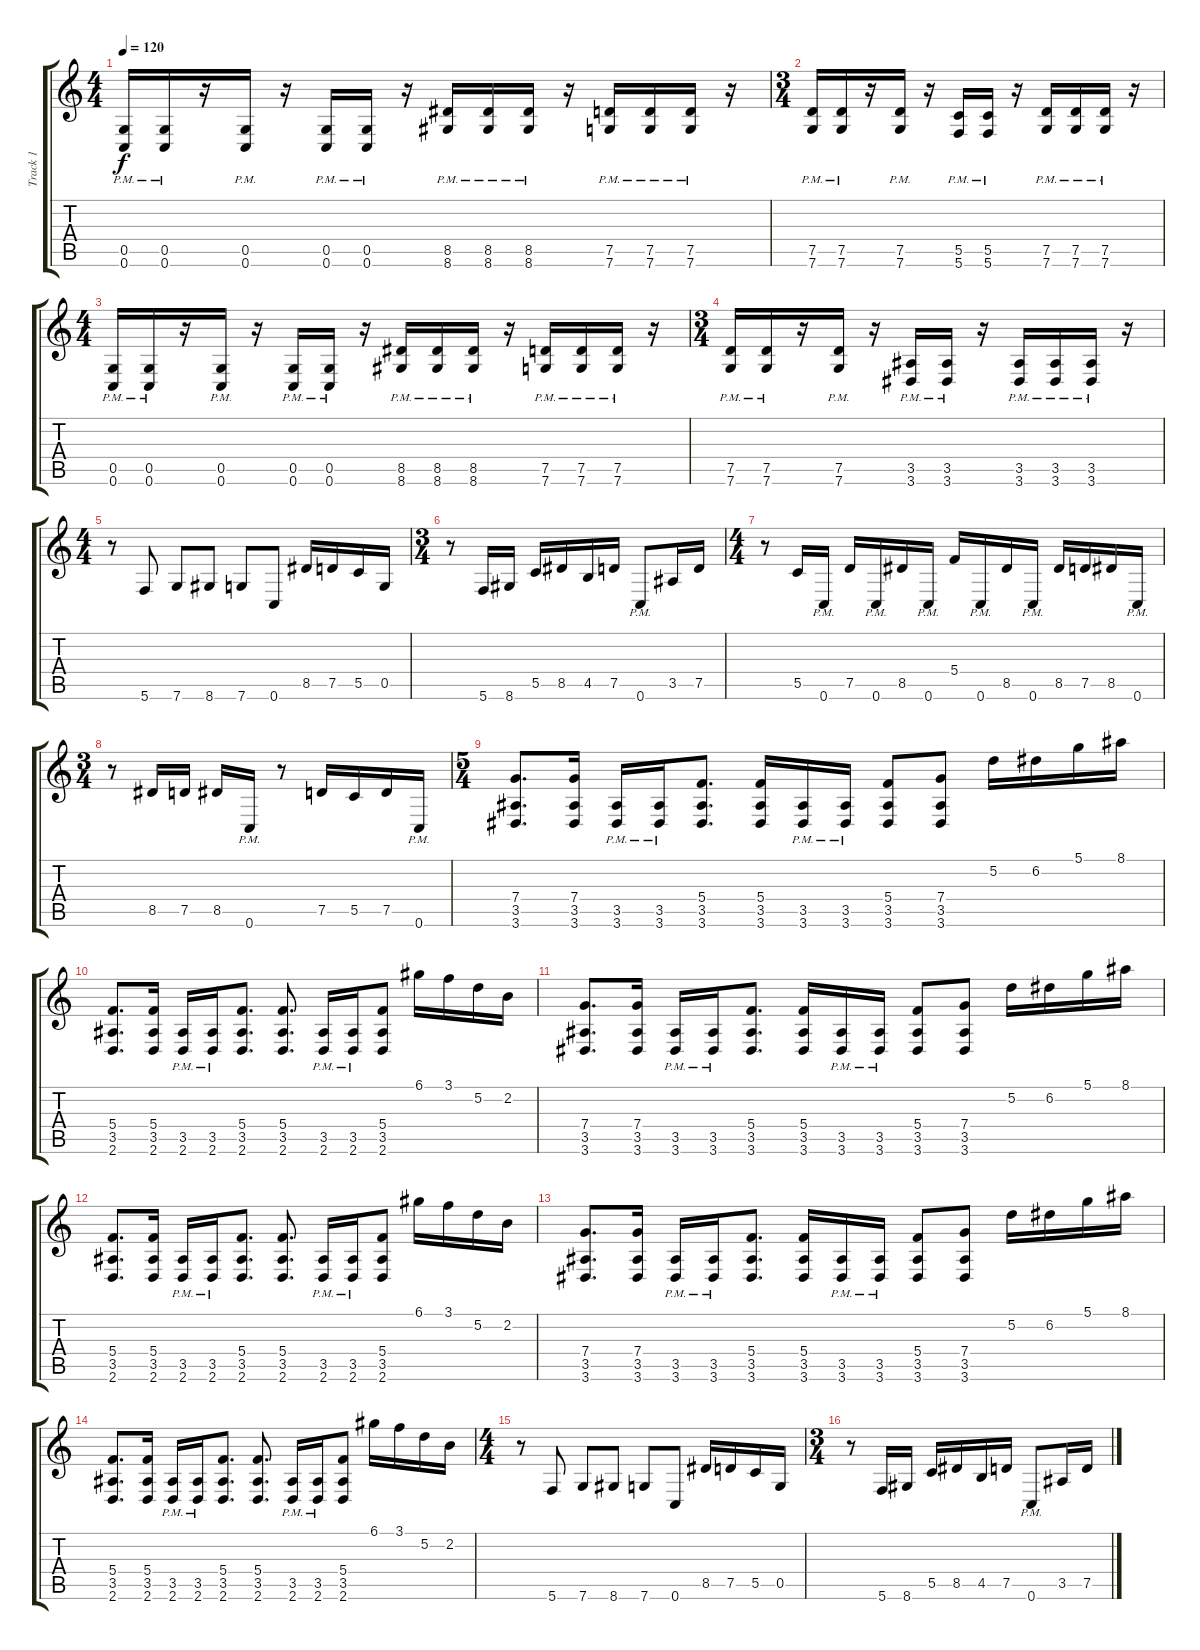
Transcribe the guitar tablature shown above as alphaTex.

\track ("Track 1" "Track 1") {instrument distortionguitar}
\staff {score tabs}
\tuning (D4 A3 F3 C3 G2 C2) {hide}
\ts (4 4)
\tempo 120
\clef g2
\ks c
(0.5{pm} 0.6{pm}).16{dy f} (0.5{pm} 0.6{pm}).16 r.16 (0.5{pm} 0.6{pm}).16 r.16 (0.5{pm} 0.6{pm}).16 (0.5{pm} 0.6{pm}).16 r.16 (8.5{pm} 8.6{pm}).16 (8.5{pm} 8.6{pm}).16 (8.5{pm} 8.6{pm}).16 r.16 (7.5{pm} 7.6{pm}).16 (7.5{pm} 7.6{pm}).16 (7.5{pm} 7.6{pm}).16 r.16 |
\ts (3 4)
(7.5{pm} 7.6{pm}).16 (7.5{pm} 7.6{pm}).16 r.16 (7.5{pm} 7.6{pm}).16 r.16 (5.5{pm} 5.6{pm}).16 (5.5{pm} 5.6{pm}).16 r.16 (7.5{pm} 7.6{pm}).16 (7.5{pm} 7.6{pm}).16 (7.5{pm} 7.6{pm}).16 r.16 |
\ts (4 4)
(0.5{pm} 0.6{pm}).16 (0.5{pm} 0.6{pm}).16 r.16 (0.5{pm} 0.6{pm}).16 r.16 (0.5{pm} 0.6{pm}).16 (0.5{pm} 0.6{pm}).16 r.16 (8.5{pm} 8.6{pm}).16 (8.5{pm} 8.6{pm}).16 (8.5{pm} 8.6{pm}).16 r.16 (7.5{pm} 7.6{pm}).16 (7.5{pm} 7.6{pm}).16 (7.5{pm} 7.6{pm}).16 r.16 |
\ts (3 4)
(7.5{pm} 7.6{pm}).16 (7.5{pm} 7.6{pm}).16 r.16 (7.5{pm} 7.6{pm}).16 r.16 (3.5{pm} 3.6{pm}).16 (3.5{pm} 3.6{pm}).16 r.16 (3.5{pm} 3.6{pm}).16 (3.5{pm} 3.6{pm}).16 (3.5{pm} 3.6{pm}).16 r.16 |
\ts (4 4)
r.8 5.6.8 7.6.8 8.6.8 7.6.8 0.6.8 8.5.16 7.5.16 5.5.16 0.5.16 |
\ts (3 4)
r.8 5.6.16 8.6.16 5.5.16 8.5.16 4.5.16 7.5.16 0.6{pm}.8 3.5.16 7.5.16 |
\ts (4 4)
r.8 5.5.16 0.6{pm}.16 7.5.16 0.6{pm}.16 8.5.16 0.6{pm}.16 5.4.16 0.6{pm}.16 8.5.16 0.6{pm}.16 8.5.16 7.5.16 8.5.16 0.6{pm}.16 |
\ts (3 4)
r.8 8.5.16 7.5.16 8.5.16 0.6{pm}.16 r.8 7.5.16 5.5.16 7.5.16 0.6{pm}.16 |
\ts (5 4)
(7.4 3.5 3.6).8{d} (7.4 3.5 3.6).16 (3.5{pm} 3.6{pm}).16 (3.5{pm} 3.6{pm}).16 (5.4 3.5 3.6).8{d} (5.4 3.5 3.6).16 (3.5{pm} 3.6{pm}).16 (3.5{pm} 3.6{pm}).16 (5.4 3.5 3.6).8 (7.4 3.5 3.6).8 5.2.16 6.2.16 5.1.16 8.1.16 |
(5.4 3.5 2.6).8{d} (5.4 3.5 2.6).16 (3.5{pm} 2.6{pm}).16 (3.5{pm} 2.6{pm}).16 (5.4 3.5 2.6).8{d} (5.4 3.5 2.6).8{d} (3.5{pm} 2.6{pm}).16 (3.5{pm} 2.6{pm}).16 (5.4 3.5 2.6).8 6.1.16 3.1.16 5.2.16 2.2.16 |
(7.4 3.5 3.6).8{d} (7.4 3.5 3.6).16 (3.5{pm} 3.6{pm}).16 (3.5{pm} 3.6{pm}).16 (5.4 3.5 3.6).8{d} (5.4 3.5 3.6).16 (3.5{pm} 3.6{pm}).16 (3.5{pm} 3.6{pm}).16 (5.4 3.5 3.6).8 (7.4 3.5 3.6).8 5.2.16 6.2.16 5.1.16 8.1.16 |
(5.4 3.5 2.6).8{d} (5.4 3.5 2.6).16 (3.5{pm} 2.6{pm}).16 (3.5{pm} 2.6{pm}).16 (5.4 3.5 2.6).8{d} (5.4 3.5 2.6).8{d} (3.5{pm} 2.6{pm}).16 (3.5{pm} 2.6{pm}).16 (5.4 3.5 2.6).8 6.1.16 3.1.16 5.2.16 2.2.16 |
(7.4 3.5 3.6).8{d} (7.4 3.5 3.6).16 (3.5{pm} 3.6{pm}).16 (3.5{pm} 3.6{pm}).16 (5.4 3.5 3.6).8{d} (5.4 3.5 3.6).16 (3.5{pm} 3.6{pm}).16 (3.5{pm} 3.6{pm}).16 (5.4 3.5 3.6).8 (7.4 3.5 3.6).8 5.2.16 6.2.16 5.1.16 8.1.16 |
(5.4 3.5 2.6).8{d} (5.4 3.5 2.6).16 (3.5{pm} 2.6{pm}).16 (3.5{pm} 2.6{pm}).16 (5.4 3.5 2.6).8{d} (5.4 3.5 2.6).8{d} (3.5{pm} 2.6{pm}).16 (3.5{pm} 2.6{pm}).16 (5.4 3.5 2.6).8 6.1.16 3.1.16 5.2.16 2.2.16 |
\ts (4 4)
r.8 5.6.8 7.6.8 8.6.8 7.6.8 0.6.8 8.5.16 7.5.16 5.5.16 0.5.16 |
\ts (3 4)
r.8 5.6.16 8.6.16 5.5.16 8.5.16 4.5.16 7.5.16 0.6{pm}.8 3.5.16 7.5.16
